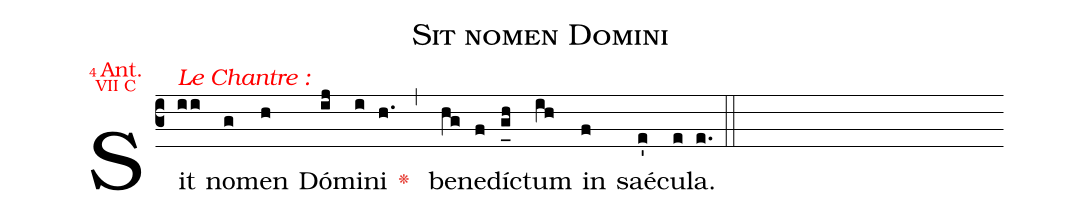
name:Sit nomen Domini;
office-part:Antiphona;
annotation: {\color{red}\tiny 4 \footnotesize Ant.};
annotation: {\color{red}\scriptsize VII C};
mode:7;
%%
(c3) Sit<alt>{\textcolor{red}{Le Chantre :}}</alt>(ii) no(g)men(h) Dó(ij)mi(i)ni(h.) <c><v>\greheightstar</v></c> (,) be(hg)ne(f)dí(g_[uh:l]h)ctum(ih) in(f) saé(e')cu(e)la.(e.) (::)
